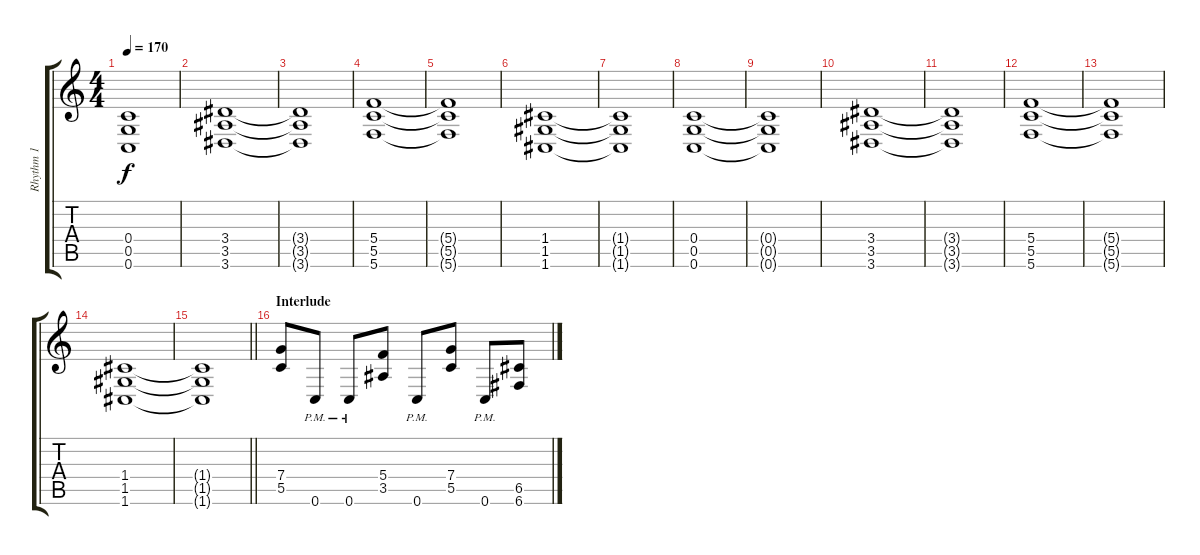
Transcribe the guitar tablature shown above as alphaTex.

\track ("Rhythm 1" "Rhythm 1") {instrument distortionguitar}
\staff {score tabs}
\tuning (D4 A3 F3 C3 G2 C2) {hide}
\ts (4 4)
\tempo 170
\clef g2
\ks c
(0.4{t} 0.5{t} 0.6{t}).1{dy f} |
(3.4 3.5 3.6).1 |
(3.4{t} 3.5{t} 3.6{t}).1 |
(5.4 5.5 5.6).1 |
(5.4{t} 5.5{t} 5.6{t}).1 |
(1.4 1.5 1.6).1 |
(1.4{t} 1.5{t} 1.6{t}).1 |
(0.4 0.5 0.6).1 |
(0.4{t} 0.5{t} 0.6{t}).1 |
(3.4 3.5 3.6).1 |
(3.4{t} 3.5{t} 3.6{t}).1 |
(5.4 5.5 5.6).1 |
(5.4{t} 5.5{t} 5.6{t}).1 |
(1.4 1.5 1.6).1 |
\barLineRight lightlight
(1.4{t} 1.5{t} 1.6{t}).1 |
\section ("" "Interlude")
(7.4 5.5).8 0.6{pm}.8 0.6{pm}.8 (5.4 3.5).8 0.6{pm}.8 (7.4 5.5).8 0.6{pm}.8 (6.5 6.6).8
